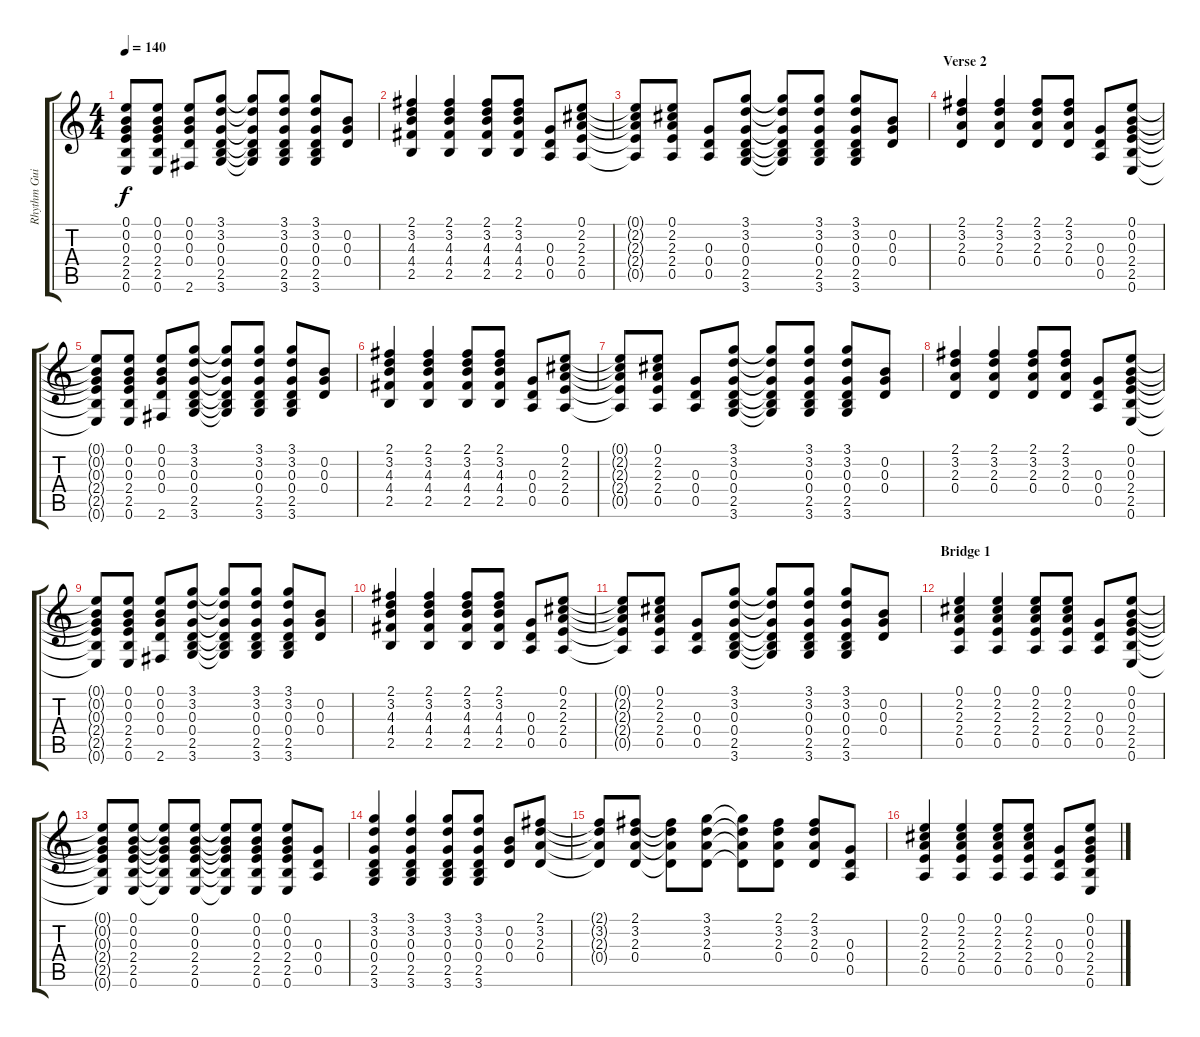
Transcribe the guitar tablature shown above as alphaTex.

\track ("Rhythm Guitar" "Rhythm Gui") {instrument distortionguitar}
\staff {score tabs}
\tuning (E4 B3 G3 D3 A2 E2) {hide}
\ts (4 4)
\tempo 140
\clef g2
\ks c
(0.1{t} 0.2{t} 0.3{t} 2.4{t} 2.5{t} 0.6{t}).8{dy f} (0.1 0.2 0.3 2.4 2.5 0.6).8 (0.1 0.2 0.3 0.4 2.6).8 (3.1 3.2 0.3 0.4 2.5 3.6).8 (3.1{t} 3.2{t} 0.3{t} 0.4{t} 2.5{t} 3.6{t}).8 (3.1 3.2 0.3 0.4 2.5 3.6).8 (3.1 3.2 0.3 0.4 2.5 3.6).8 (0.2 0.3 0.4).8 |
(2.1 3.2 4.3 4.4 2.5).4 (2.1 3.2 4.3 4.4 2.5).4 (2.1 3.2 4.3 4.4 2.5).8 (2.1 3.2 4.3 4.4 2.5).8 (0.3 0.4 0.5).8 (0.1 2.2 2.3 2.4 0.5).8 |
(0.1{t} 2.2{t} 2.3{t} 2.4{t} 0.5{t}).8 (0.1 2.2 2.3 2.4 0.5).8 (0.3 0.4 0.5).8 (3.1 3.2 0.3 0.4 2.5 3.6).8 (3.1{t} 3.2{t} 0.3{t} 0.4{t} 2.5{t} 3.6{t}).8 (3.1 3.2 0.3 0.4 2.5 3.6).8 (3.1 3.2 0.3 0.4 2.5 3.6).8 (0.2 0.3 0.4).8 |
\section ("" "Verse 2")
(2.1 3.2 2.3 0.4).4 (2.1 3.2 2.3 0.4).4 (2.1 3.2 2.3 0.4).8 (2.1 3.2 2.3 0.4).8 (0.3 0.4 0.5).8 (0.1 0.2 0.3 2.4 2.5 0.6).8 |
(0.1{t} 0.2{t} 0.3{t} 2.4{t} 2.5{t} 0.6{t}).8 (0.1 0.2 0.3 2.4 2.5 0.6).8 (0.1 0.2 0.3 0.4 2.6).8 (3.1 3.2 0.3 0.4 2.5 3.6).8 (3.1{t} 3.2{t} 0.3{t} 0.4{t} 2.5{t} 3.6{t}).8 (3.1 3.2 0.3 0.4 2.5 3.6).8 (3.1 3.2 0.3 0.4 2.5 3.6).8 (0.2 0.3 0.4).8 |
(2.1 3.2 4.3 4.4 2.5).4 (2.1 3.2 4.3 4.4 2.5).4 (2.1 3.2 4.3 4.4 2.5).8 (2.1 3.2 4.3 4.4 2.5).8 (0.3 0.4 0.5).8 (0.1 2.2 2.3 2.4 0.5).8 |
(0.1{t} 2.2{t} 2.3{t} 2.4{t} 0.5{t}).8 (0.1 2.2 2.3 2.4 0.5).8 (0.3 0.4 0.5).8 (3.1 3.2 0.3 0.4 2.5 3.6).8 (3.1{t} 3.2{t} 0.3{t} 0.4{t} 2.5{t} 3.6{t}).8 (3.1 3.2 0.3 0.4 2.5 3.6).8 (3.1 3.2 0.3 0.4 2.5 3.6).8 (0.2 0.3 0.4).8 |
(2.1 3.2 2.3 0.4).4 (2.1 3.2 2.3 0.4).4 (2.1 3.2 2.3 0.4).8 (2.1 3.2 2.3 0.4).8 (0.3 0.4 0.5).8 (0.1 0.2 0.3 2.4 2.5 0.6).8 |
(0.1{t} 0.2{t} 0.3{t} 2.4{t} 2.5{t} 0.6{t}).8 (0.1 0.2 0.3 2.4 2.5 0.6).8 (0.1 0.2 0.3 0.4 2.6).8 (3.1 3.2 0.3 0.4 2.5 3.6).8 (3.1{t} 3.2{t} 0.3{t} 0.4{t} 2.5{t} 3.6{t}).8 (3.1 3.2 0.3 0.4 2.5 3.6).8 (3.1 3.2 0.3 0.4 2.5 3.6).8 (0.2 0.3 0.4).8 |
(2.1 3.2 4.3 4.4 2.5).4 (2.1 3.2 4.3 4.4 2.5).4 (2.1 3.2 4.3 4.4 2.5).8 (2.1 3.2 4.3 4.4 2.5).8 (0.3 0.4 0.5).8 (0.1 2.2 2.3 2.4 0.5).8 |
(0.1{t} 2.2{t} 2.3{t} 2.4{t} 0.5{t}).8 (0.1 2.2 2.3 2.4 0.5).8 (0.3 0.4 0.5).8 (3.1 3.2 0.3 0.4 2.5 3.6).8 (3.1{t} 3.2{t} 0.3{t} 0.4{t} 2.5{t} 3.6{t}).8 (3.1 3.2 0.3 0.4 2.5 3.6).8 (3.1 3.2 0.3 0.4 2.5 3.6).8 (0.2 0.3 0.4).8 |
\section ("" "Bridge 1")
(0.1 2.2 2.3 2.4 0.5).4 (0.1 2.2 2.3 2.4 0.5).4 (0.1 2.2 2.3 2.4 0.5).8 (0.1 2.2 2.3 2.4 0.5).8 (0.3 0.4 0.5).8 (0.1 0.2 0.3 2.4 2.5 0.6).8 |
(0.1{t} 0.2{t} 0.3{t} 2.4{t} 2.5{t} 0.6{t}).8 (0.1 0.2 0.3 2.4 2.5 0.6).8 (0.1{t} 0.2{t} 0.3{t} 2.4{t} 2.5{t} 0.6{t}).8 (0.1 0.2 0.3 2.4 2.5 0.6).8 (0.1{t} 0.2{t} 0.3{t} 2.4{t} 2.5{t} 0.6{t}).8 (0.1 0.2 0.3 2.4 2.5 0.6).8 (0.1 0.2 0.3 2.4 2.5 0.6).8 (0.3 0.4 0.5).8 |
(3.1 3.2 0.3 0.4 2.5 3.6).4 (3.1 3.2 0.3 0.4 2.5 3.6).4 (3.1 3.2 0.3 0.4 2.5 3.6).8 (3.1 3.2 0.3 0.4 2.5 3.6).8 (0.2 0.3 0.4).8 (2.1 3.2 2.3 0.4).8 |
(2.1{t} 3.2{t} 2.3{t} 0.4{t}).8 (2.1 3.2 2.3 0.4).8 (2.1{t} 3.2{t} 2.3{t} 0.4{t}).8 (3.1 3.2 2.3 0.4).8 (3.1{t} 3.2{t} 2.3{t} 0.4{t}).8 (2.1 3.2 2.3 0.4).8 (2.1 3.2 2.3 0.4).8 (0.3 0.4 0.5).8 |
(0.1 2.2 2.3 2.4 0.5).4 (0.1 2.2 2.3 2.4 0.5).4 (0.1 2.2 2.3 2.4 0.5).8 (0.1 2.2 2.3 2.4 0.5).8 (0.3 0.4 0.5).8 (0.1 0.2 0.3 2.4 2.5 0.6).8
